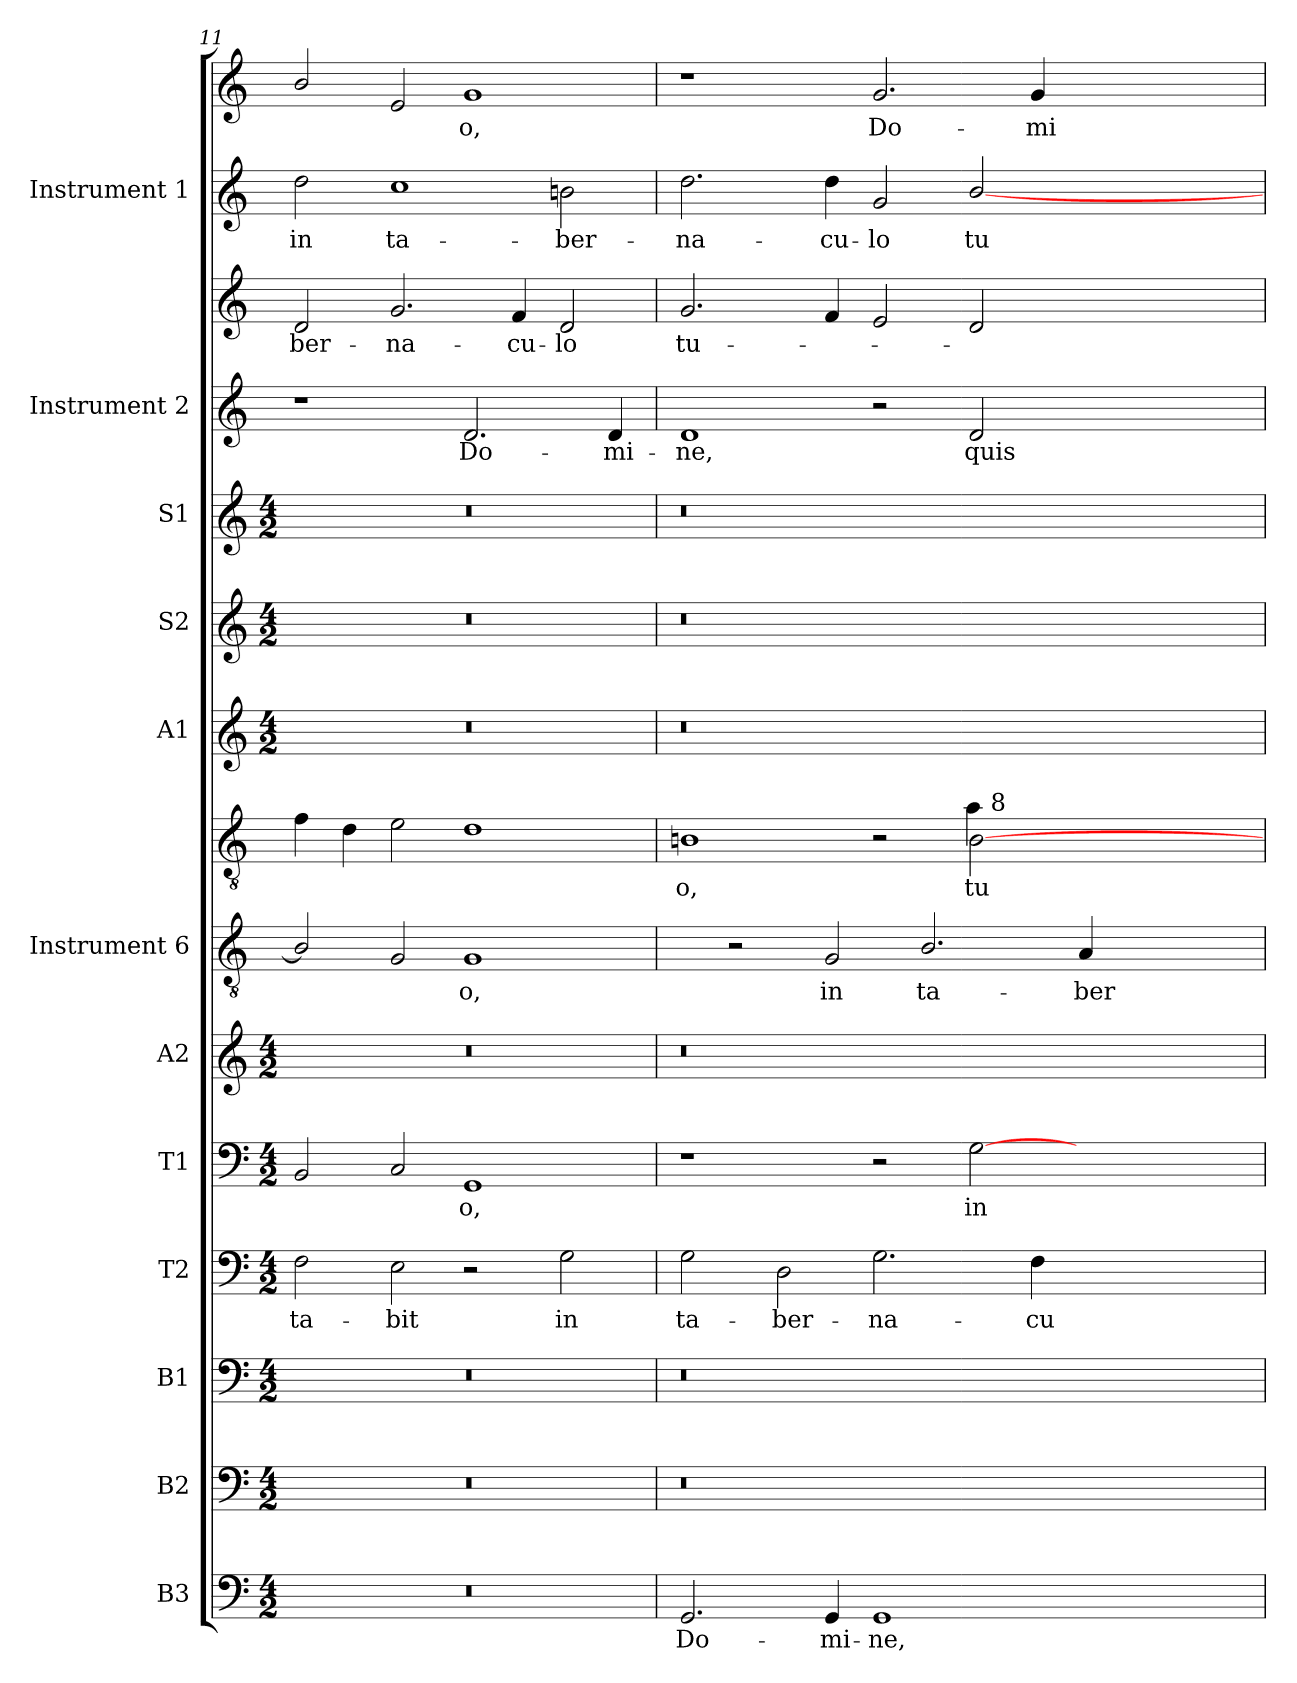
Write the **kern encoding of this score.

**kern	**text	**kern	**kern	**kern	**text	**kern	**text	**kern	**kern	**text	**kern	**text	**kern	**kern	**kern	**kern	**text	**kern	**text	**kern	**text	**kern	**text
*part12	*part12	*part11	*part10	*part9	*part9	*part8	*part8	*part7	*part6	*part6	*part6	*part6	*part5	*part4	*part3	*part2	*part2	*part2	*part2	*part1	*part1	*part1	*part1
*staff15	*staff15	*staff14	*staff13	*staff12	*staff12	*staff11	*staff11	*staff10	*staff9	*staff9	*staff8	*staff8	*staff7	*staff6	*staff5	*staff4	*staff4	*staff3	*staff3	*staff2	*staff2	*staff1	*staff1
*I"B3	*	*I"B2	*I"B1	*I"T2	*	*I"T1	*	*I"A2	*I"Instrument 6	*	*	*	*I"A1	*I"S2	*I"S1	*I"Instrument 2	*	*	*	*I"Instrument 1	*	*	*
*clefF4	*	*clefF4	*clefF4	*clefF4	*	*clefF4	*	*clefG2	*clefGv2	*	*clefGv2	*	*clefG2	*clefG2	*clefG2	*clefG2	*	*clefG2	*	*clefG2	*	*clefG2	*
*M4/2	*	*M4/2	*M4/2	*M4/2	*	*M4/2	*	*M4/2	*	*	*	*	*M4/2	*M4/2	*M4/2	*	*	*	*	*	*	*	*
=11	=11	=11	=11	=11	=11	=11	=11	=11	=11	=11	=11	=11	=11	=11	=11	=11	=11	=11	=11	=11	=11	=11	=11
!	!	!	!	!	!LO:LY:b:rj	!	!	!	!	!	!	!	!	!	!	!	!	!	!LO:LY:b:cj	!	!LO:LY:b:cj	!	!
0r	.	0r	0r	2F\	-ta-	2BB/	.	0r	2B/]	.	4f\	.	0r	0r	0r	1r	.	2d/	ber-	2dd\	-in	2b/	.
.	.	.	.	.	.	.	.	.	.	.	4d\	.	.	.	.	.	.	.	.	.	.	.	.
!	!	!	!	!	!LO:LY:b:cj	!	!	!	!	!	!	!	!	!	!	!	!	!	!LO:LY:b:rj	!	!LO:LY:b:rj	!	!
.	.	.	.	2E\	-bit	2C/	.	.	2G/	.	2e\	.	.	.	.	.	.	2.g/	-na-	1cc	ta-	2e/	.
!	!	!	!	!	!	!	!LO:LY:b:rj	!	!	!LO:LY:b:rj	!	!	!	!	!	!	!LO:LY:b:rj	!	!	!	!	!	!LO:LY:b:rj
.	.	.	.	2r	.	1GG	-o,	.	1G	-o,	1d	.	.	.	.	2.d/	Do-	.	.	.	.	1g	-o,
!	!	!	!	!	!	!	!	!	!	!	!	!	!	!	!	!	!	!	!LO:LY:b:rj	!	!	!	!
.	.	.	.	.	.	.	.	.	.	.	.	.	.	.	.	.	.	4f/	-cu-	.	.	.	.
!	!	!	!	!	!LO:LY:b:cj	!	!	!	!	!	!	!	!	!	!	!	!	!	!LO:LY:b:rj	!	!LO:LY:b:cj	!	!
.	.	.	.	2G\	in	.	.	.	.	.	.	.	.	.	.	.	.	2d/	-lo	2bn\	-ber-	.	.
!	!	!	!	!	!	!	!	!	!	!	!	!	!	!	!	!	!LO:LY:b:rj	!	!	!	!	!	!
.	.	.	.	.	.	.	.	.	.	.	.	.	.	.	.	4d/	-mi-	.	.	.	.	.	.
=12	=12	=12	=12	=12	=12	=12	=12	=12	=12	=12	=12	=12	=12	=12	=12	=12	=12	=12	=12	=12	=12	=12	=12
!	!LO:LY:b:rj	!	!	!	!LO:LY:b:rj	!	!	!	!	!	!	!LO:LY:b:rj	!	!	!	!	!LO:LY:b:cj	!	!LO:LY:b:rj	!	!LO:LY:b:rj	!	!
*	*	*	*	*	*	*	*	*	*	*	*^	*	*	*	*	*	*	*	*	*	*	*	*
*	*	*	*	*	*	*	*	*	*	*	*	*^	*	*	*	*	*	*	*	*	*	*	*	*
2.GG/	-Do-	0r	0r	2G\	ta-	1r	.	0r	4ryy	.	1Bn	1.ryy	1ryy	o,	0r	0r	0r	1d	-ne,	2.g/	-tu-	2.dd\	na-	1r	.
.	.	.	.	.	.	.	.	.	2r	.	.	.	.	.	.	.	.	.	.	.	.	.	.	.	.
!	!	!	!	!	!LO:LY:b:cj	!	!	!	!	!	!	!	!	!	!	!	!	!	!	!	!	!	!	!	!
.	.	.	.	2D\	-ber-	.	.	.	.	.	.	.	.	.	.	.	.	.	.	.	.	.	.	.	.
!	!LO:LY:b:rj	!	!	!	!	!	!	!	!	!LO:LY:b:cj	!	!	!	!	!	!	!	!	!	!	!	!	!LO:LY:b:rj	!	!
4GG/	-mi-	.	.	.	.	.	.	.	2G/	-in	.	.	.	.	.	.	.	.	.	4f/	.	4dd\	-cu-	.	.
!	!LO:LY:b:cj	!	!	!	!LO:LY:b:rj	!	!	!	!	!	!	!	!	!	!	!	!	!	!	!	!	!	!LO:LY:b:rj	!	!LO:LY:b:rj
1GG	-ne,	.	.	2.G\	-na-	2r	.	.	.	.	2r	.	2ryy	.	.	.	.	2r	.	2e/	.	2g/	-lo	2.g/	-Do-
!	!	!	!	!	!	!	!	!	!	!LO:LY:b:rj	!	!	!	!	!	!	!	!	!	!	!	!	!	!	!
.	.	.	.	.	.	.	.	.	2.B/	ta-	.	.	.	.	.	.	.	.	.	.	.	.	.	.	.
!	!	!	!	!	!	!	!LO:LY:b:cj	!	!	!	!	!	!	!LO:LY:b:rj	!	!	!	!	!LO:LY:b:cj	!	!	!	!LO:LY:b:rj	!	!
.	.	.	.	.	.	[>2G\	in	.	.	.	[>2B\	4a\	16ryy	tu-	.	.	.	2d/	quis	2d/	.	[>2b/	tu-	.	.
!	!	!	!	!	!	!	!	!	!	!	!	!	!LO:TX:a:t=8	!	!	!	!	!	!	!	!	!	!	!	!
.	.	.	.	.	.	.	.	.	.	.	.	.	2ryy	.	.	.	.	.	.	.	.	.	.	.	.
!	!	!	!	!	!LO:LY:b:rj	!	!	!	!	!	!	!	!	!	!	!	!	!	!	!	!	!	!	!	!LO:LY:b:rj
.	.	.	.	4F\	-cu-	.	.	.	.	.	.	4ryy	.	.	.	.	.	.	.	.	.	.	.	4g/	-mi-
!	!	!	!	!	!	!	!	!	!	!LO:LY:b:cj	!	!	!	!	!	!	!	!	!	!	!	!	!	!	!
4ryy	.	4ryy	4ryy	4ryy	.	4ryy	.	4ryy	4A/	-ber-	4ryy	4ryy	.	.	4ryy	4ryy	4ryy	4ryy	.	4ryy	.	4ryy	.	4ryy	.
.	.	.	.	.	.	.	.	.	.	.	.	.	8.ryy	.	.	.	.	.	.	.	.	.	.	.	.
*	*	*	*	*	*	*	*	*	*	*	*v	*v	*v	*	*	*	*	*	*	*	*	*	*	*	*
=	=	=	=	=	=	=	=	=	=	=	=	=	=	=	=	=	=	=	=	=	=	=	=
*-	*-	*-	*-	*-	*-	*-	*-	*-	*-	*-	*-	*-	*-	*-	*-	*-	*-	*-	*-	*-	*-	*-	*-
